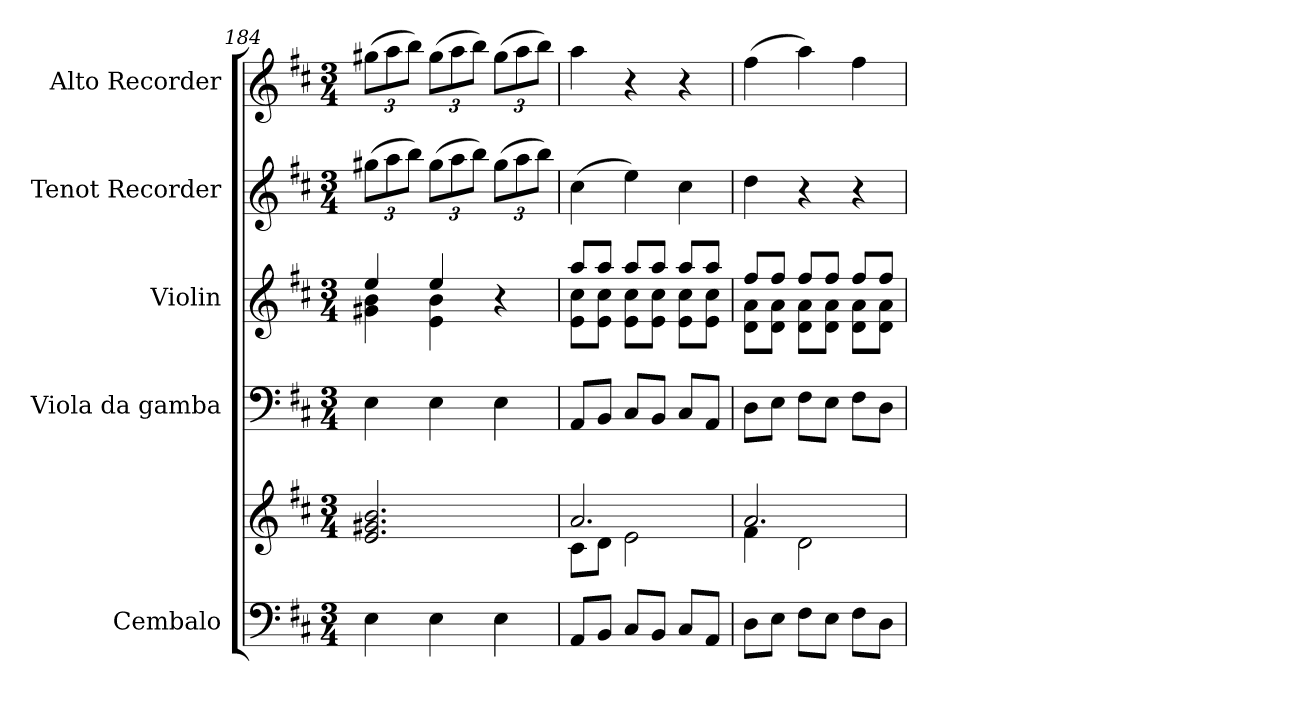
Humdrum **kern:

**kern	**kern	**kern	**kern	**kern	**kern
*part5	*part5	*part4	*part3	*part2	*part1
*staff6	*staff5	*staff4	*staff3	*staff2	*staff1
*I"Cembalo	*	*I"Viola da gamba	*I"Violin	*I"Tenot Recorder	*I"Alto Recorder
*	*	*I'Vla. d. g.	*I'Vln.	*I'T. Rec.	*I'A. Rec
*clefF4	*clefG2	*clefF4	*clefG2	*clefG2	*clefG2
*k[f#c#]	*k[f#c#]	*k[f#c#]	*k[f#c#]	*k[f#c#]	*k[f#c#]
*M3/4	*M3/4	*M3/4	*M3/4	*M3/4	*M3/4
=184	=184	=184	=184	=184	=184
*	*	*	*^	*	*
*	*	*	*	*	*Xbrackettup	*Xbrackettup
4E\	2.e/ 2.g#X/ 2.b/	4E\	4ee/	4g#X\ 4b\	(12gg#X\L	(12gg#X\L
.	.	.	.	.	12aa\	12aa\
.	.	.	.	.	12bb\J)	12bb\J)
4E\	.	4E\	4ee/	4e\ 4b\	(12gg#\L	(12gg#\L
.	.	.	.	.	12aa\	12aa\
.	.	.	.	.	12bb\J)	12bb\J)
4E\	.	4E\	4r	4ryy	(12gg#\L	(12gg#\L
.	.	.	.	.	12aa\	12aa\
.	.	.	.	.	12bb\J)	12bb\J)
=185	=185	=185	=185	=185	=185	=185
*	*^	*	*	*	*	*
8AA/L	2.a/	8c#\L	8AA/L	8aa/L	8e\ 8cc#\L	(4cc#\	4aa\
8BB/J	.	8d\J	8BB/J	8aa/J	8e\ 8cc#\J	.	.
8C#/L	.	2e\	8C#/L	8aa/L	8e\ 8cc#\L	4ee\)	4r
8BB/J	.	.	8BB/J	8aa/J	8e\ 8cc#\J	.	.
8C#/L	.	.	8C#/L	8aa/L	8e\ 8cc#\L	4cc#\	4r
8AA/J	.	.	8AA/J	8aa/J	8e\ 8cc#\J	.	.
=186	=186	=186	=186	=186	=186	=186	=186
8D\L	2.a/	4f#\	8D\L	8ff#/L	8d\ 8a\L	4dd\	(4ff#\
8E\J	.	.	8E\J	8ff#/J	8d\ 8a\J	.	.
8F#\L	.	2d\	8F#\L	8ff#/L	8d\ 8a\L	4r	4aa\)
8E\J	.	.	8E\J	8ff#/J	8d\ 8a\J	.	.
8F#\L	.	.	8F#\L	8ff#/L	8d\ 8a\L	4r	4ff#\
8D\J	.	.	8D\J	8ff#/J	8d\ 8a\J	.	.
*	*v	*v	*	*v	*v	*	*
=	=	=	=	=	=
*-	*-	*-	*-	*-	*-
